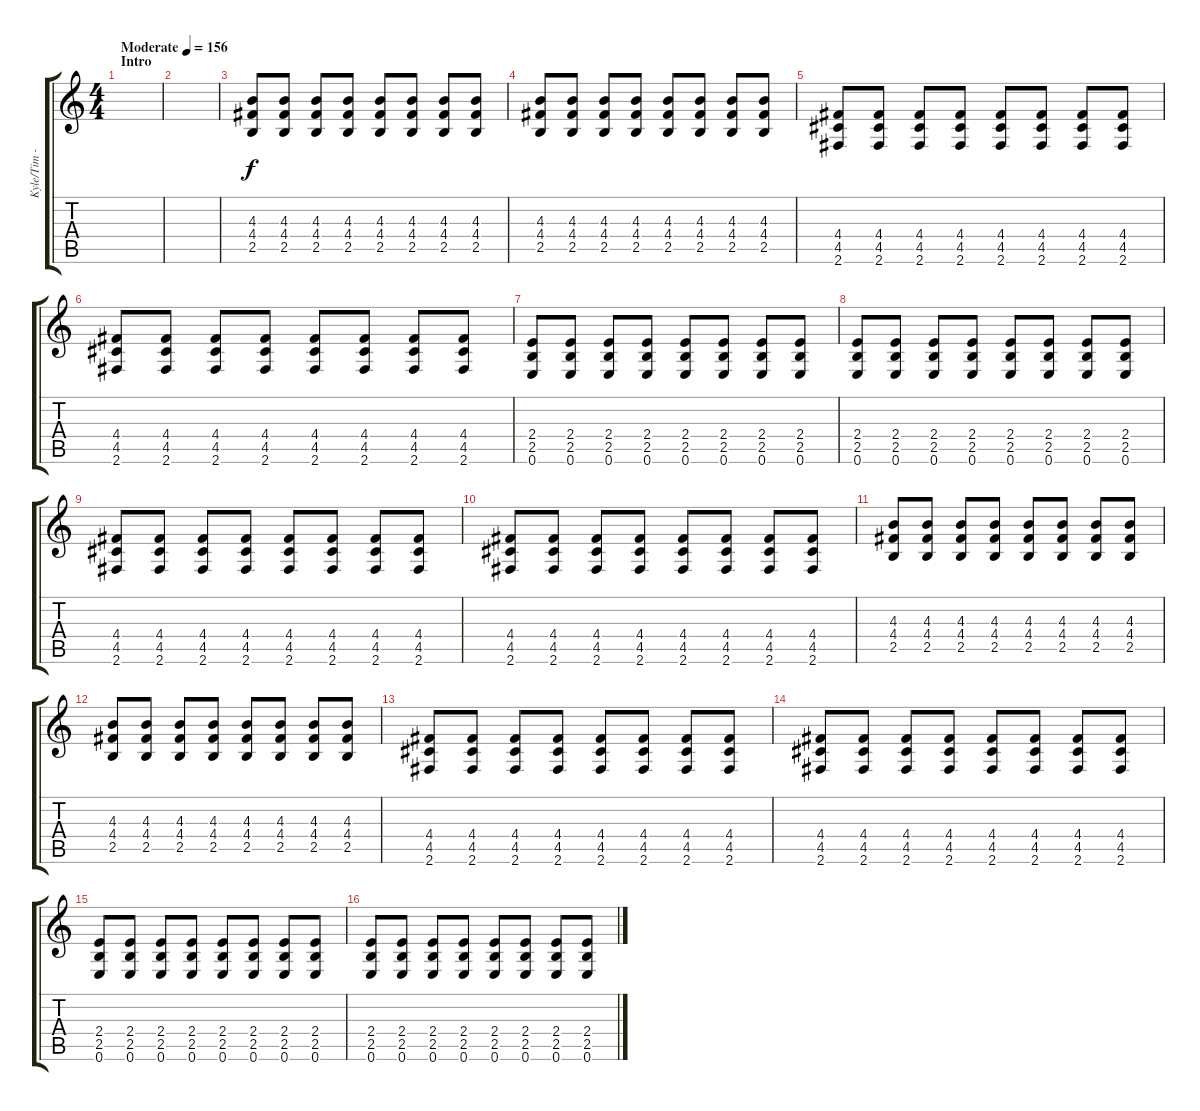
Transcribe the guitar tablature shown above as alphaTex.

\track ("Kyle/Tim - Guitar" "Kyle/Tim -") {instrument distortionguitar}
\staff {score tabs}
\tuning (E4 B3 G3 D3 A2 E2) {hide}
\ts (4 4)
\section ("" "Intro")
\tempo (156 "Moderate")
\clef g2
\ks c
|
|
(4.3 4.4 2.5).8 (4.3 4.4 2.5).8 (4.3 4.4 2.5).8 (4.3 4.4 2.5).8 (4.3 4.4 2.5).8 (4.3 4.4 2.5).8 (4.3 4.4 2.5).8 (4.3 4.4 2.5).8 |
(4.3 4.4 2.5).8 (4.3 4.4 2.5).8 (4.3 4.4 2.5).8 (4.3 4.4 2.5).8 (4.3 4.4 2.5).8 (4.3 4.4 2.5).8 (4.3 4.4 2.5).8 (4.3 4.4 2.5).8 |
(4.4 4.5 2.6).8 (4.4 4.5 2.6).8 (4.4 4.5 2.6).8 (4.4 4.5 2.6).8 (4.4 4.5 2.6).8 (4.4 4.5 2.6).8 (4.4 4.5 2.6).8 (4.4 4.5 2.6).8 |
(4.4 4.5 2.6).8 (4.4 4.5 2.6).8 (4.4 4.5 2.6).8 (4.4 4.5 2.6).8 (4.4 4.5 2.6).8 (4.4 4.5 2.6).8 (4.4 4.5 2.6).8 (4.4 4.5 2.6).8 |
(2.4 2.5 0.6).8 (2.4 2.5 0.6).8 (2.4 2.5 0.6).8 (2.4 2.5 0.6).8 (2.4 2.5 0.6).8 (2.4 2.5 0.6).8 (2.4 2.5 0.6).8 (2.4 2.5 0.6).8 |
(2.4 2.5 0.6).8 (2.4 2.5 0.6).8 (2.4 2.5 0.6).8 (2.4 2.5 0.6).8 (2.4 2.5 0.6).8 (2.4 2.5 0.6).8 (2.4 2.5 0.6).8 (2.4 2.5 0.6).8 |
(4.4 4.5 2.6).8 (4.4 4.5 2.6).8 (4.4 4.5 2.6).8 (4.4 4.5 2.6).8 (4.4 4.5 2.6).8 (4.4 4.5 2.6).8 (4.4 4.5 2.6).8 (4.4 4.5 2.6).8 |
(4.4 4.5 2.6).8 (4.4 4.5 2.6).8 (4.4 4.5 2.6).8 (4.4 4.5 2.6).8 (4.4 4.5 2.6).8 (4.4 4.5 2.6).8 (4.4 4.5 2.6).8 (4.4 4.5 2.6).8 |
(4.3 4.4 2.5).8 (4.3 4.4 2.5).8 (4.3 4.4 2.5).8 (4.3 4.4 2.5).8 (4.3 4.4 2.5).8 (4.3 4.4 2.5).8 (4.3 4.4 2.5).8 (4.3 4.4 2.5).8 |
(4.3 4.4 2.5).8 (4.3 4.4 2.5).8 (4.3 4.4 2.5).8 (4.3 4.4 2.5).8 (4.3 4.4 2.5).8 (4.3 4.4 2.5).8 (4.3 4.4 2.5).8 (4.3 4.4 2.5).8 |
(4.4 4.5 2.6).8 (4.4 4.5 2.6).8 (4.4 4.5 2.6).8 (4.4 4.5 2.6).8 (4.4 4.5 2.6).8 (4.4 4.5 2.6).8 (4.4 4.5 2.6).8 (4.4 4.5 2.6).8 |
(4.4 4.5 2.6).8 (4.4 4.5 2.6).8 (4.4 4.5 2.6).8 (4.4 4.5 2.6).8 (4.4 4.5 2.6).8 (4.4 4.5 2.6).8 (4.4 4.5 2.6).8 (4.4 4.5 2.6).8 |
(2.4 2.5 0.6).8 (2.4 2.5 0.6).8 (2.4 2.5 0.6).8 (2.4 2.5 0.6).8 (2.4 2.5 0.6).8 (2.4 2.5 0.6).8 (2.4 2.5 0.6).8 (2.4 2.5 0.6).8 |
(2.4 2.5 0.6).8 (2.4 2.5 0.6).8 (2.4 2.5 0.6).8 (2.4 2.5 0.6).8 (2.4 2.5 0.6).8 (2.4 2.5 0.6).8 (2.4 2.5 0.6).8 (2.4 2.5 0.6).8
